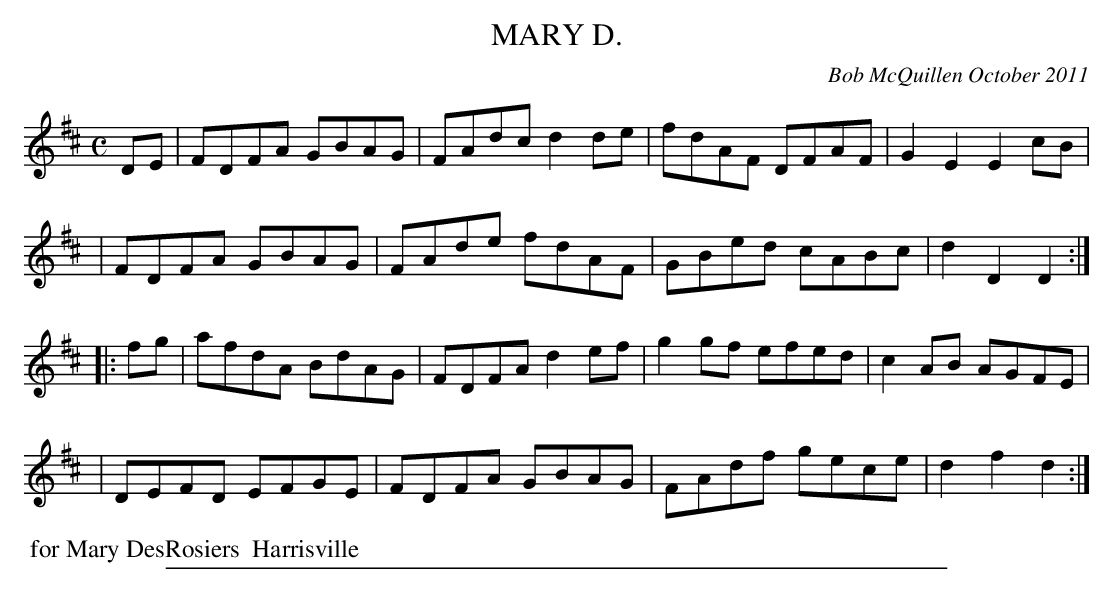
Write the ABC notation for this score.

X:1
T: MARY D.
C: Bob McQuillen October 2011
M: C
L: 1/8
K: D
DE \
| FDFA GBAG | FAdc d2de | fdAF DFAF | G2E2 E2cB |
| FDFA GBAG | FAde fdAF | GBed cABc | d2D2 D2 :|
|: fg \
| afdA BdAG | FDFA d2ef | g2gf efed | c2AB AGFE |
| DEFD EFGE | FDFA GBAG | FAdf gece | d2f2 d2 :|
